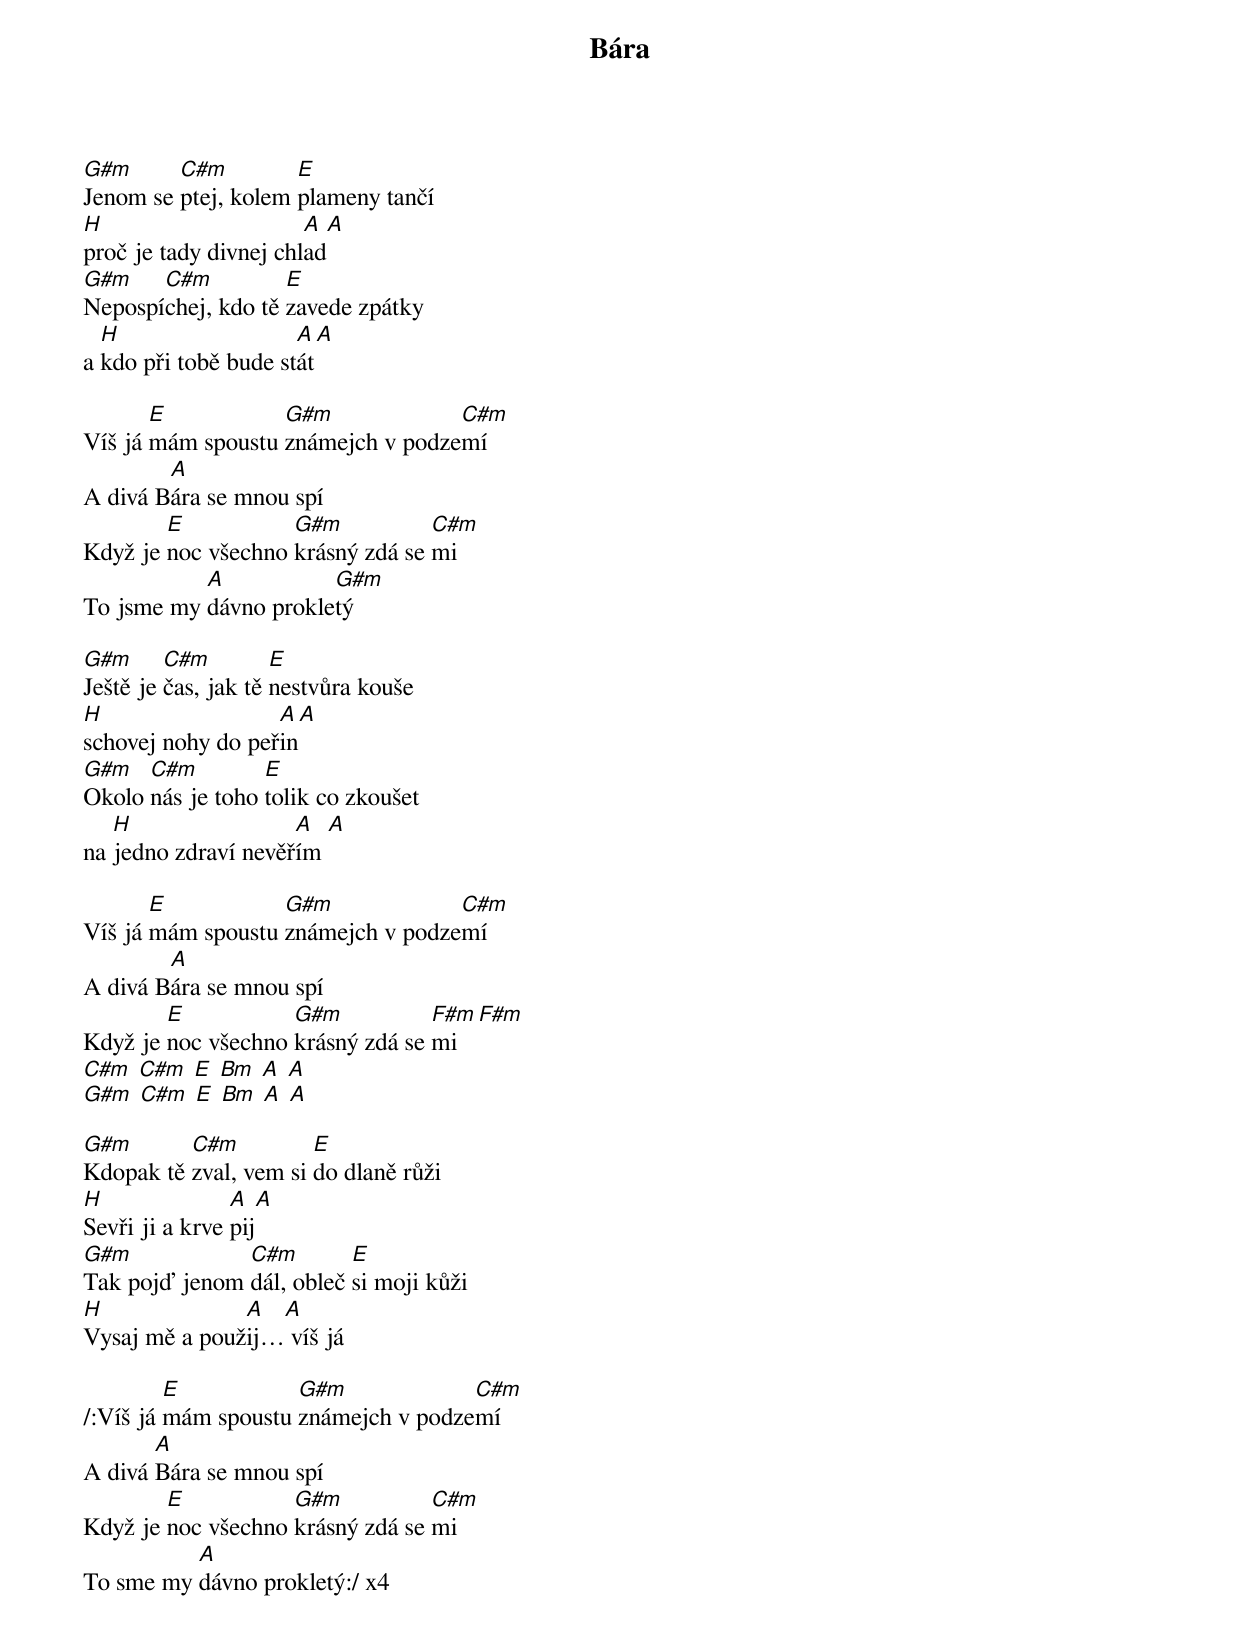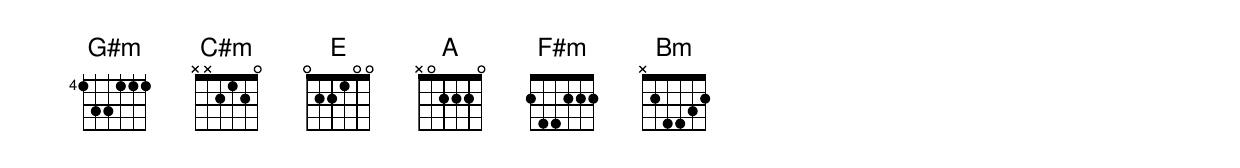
{title: Bára}
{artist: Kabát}
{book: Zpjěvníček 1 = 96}

[G#m]Jenom se [C#m]ptej, kolem [E]plameny tančí
[H]proč je tady divnej chl[A]ad[A]
[G#m]Nepospí[C#m]chej, kdo tě [E]zavede zpátky
a [H]kdo při tobě bude st[A]át[A]

Víš já [E]mám spoustu [G#m]známejch v podze[C#m]mí
A divá B[A]ára se mnou spí
Když je [E]noc všechno [G#m]krásný zdá se [C#m]mi
To jsme my [A]dávno prokle[G#m]tý

[G#m]Ještě je [C#m]čas, jak tě [E]nestvůra kouše
[H]schovej nohy do peř[A]in[A]
[G#m]Okolo [C#m]nás je toho [E]tolik co zkoušet
na [H]jedno zdraví nevěř[A]ím [A]

Víš já [E]mám spoustu [G#m]známejch v podze[C#m]mí
A divá B[A]ára se mnou spí
Když je [E]noc všechno [G#m]krásný zdá se [F#m]mi [F#m]
[C#m] [C#m] [E] [Bm] [A] [A]
[G#m] [C#m] [E] [Bm] [A] [A]

[G#m]Kdopak tě [C#m]zval, vem si [E]do dlaně růži
[H]Sevři ji a krve [A]pij[A]
[G#m]Tak pojď jenom [C#m]dál, obleč [E]si moji kůži
[H]Vysaj mě a použ[A]ij…[A] víš já

/:Víš já [E]mám spoustu [G#m]známejch v podze[C#m]mí
A divá [A]Bára se mnou spí
Když je [E]noc všechno [G#m]krásný zdá se [C#m]mi
To sme my [A]dávno prokletý:/ x4
